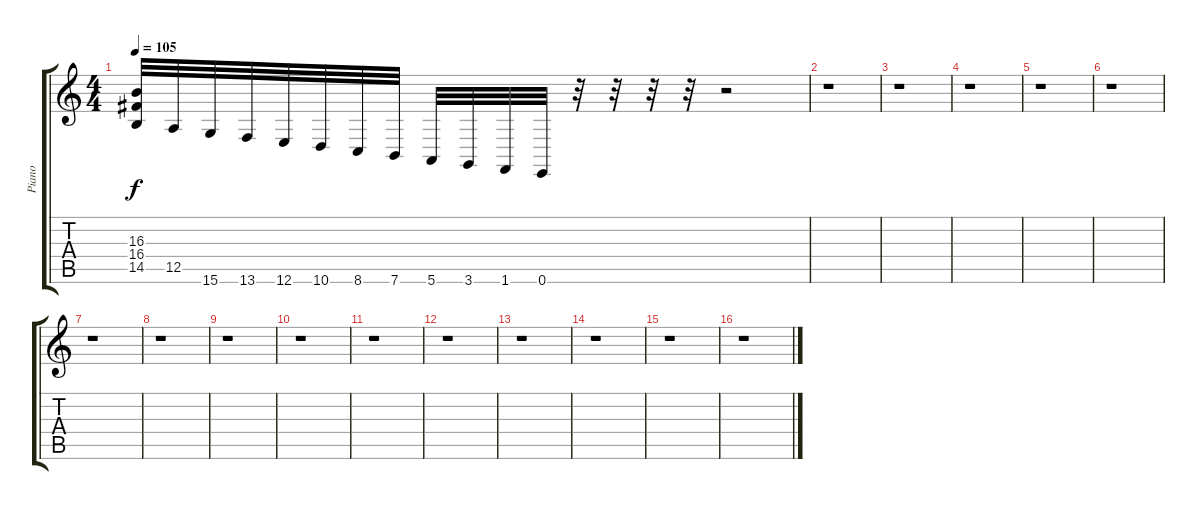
\track ("Piano" "Piano") {instrument brightacousticpiano}
\staff {score tabs}
\tuning (E4 B3 G3 D3 A2 E2) {hide}
\ts (4 4)
\tempo 105
\clef g2
\ks c
(16.3 16.4 14.5).32{dy f} 12.5.32 15.6.32 13.6.32 12.6.32 10.6.32 8.6.32 7.6.32 5.6.32 3.6.32 1.6.32 0.6.32 r.32 r.32 r.32 r.32 r.2 |
r.1 |
r.1 |
r.1 |
r.1 |
r.1 |
r.1 |
r.1 |
r.1 |
r.1 |
r.1 |
r.1 |
r.1 |
r.1 |
r.1 |
r.1
